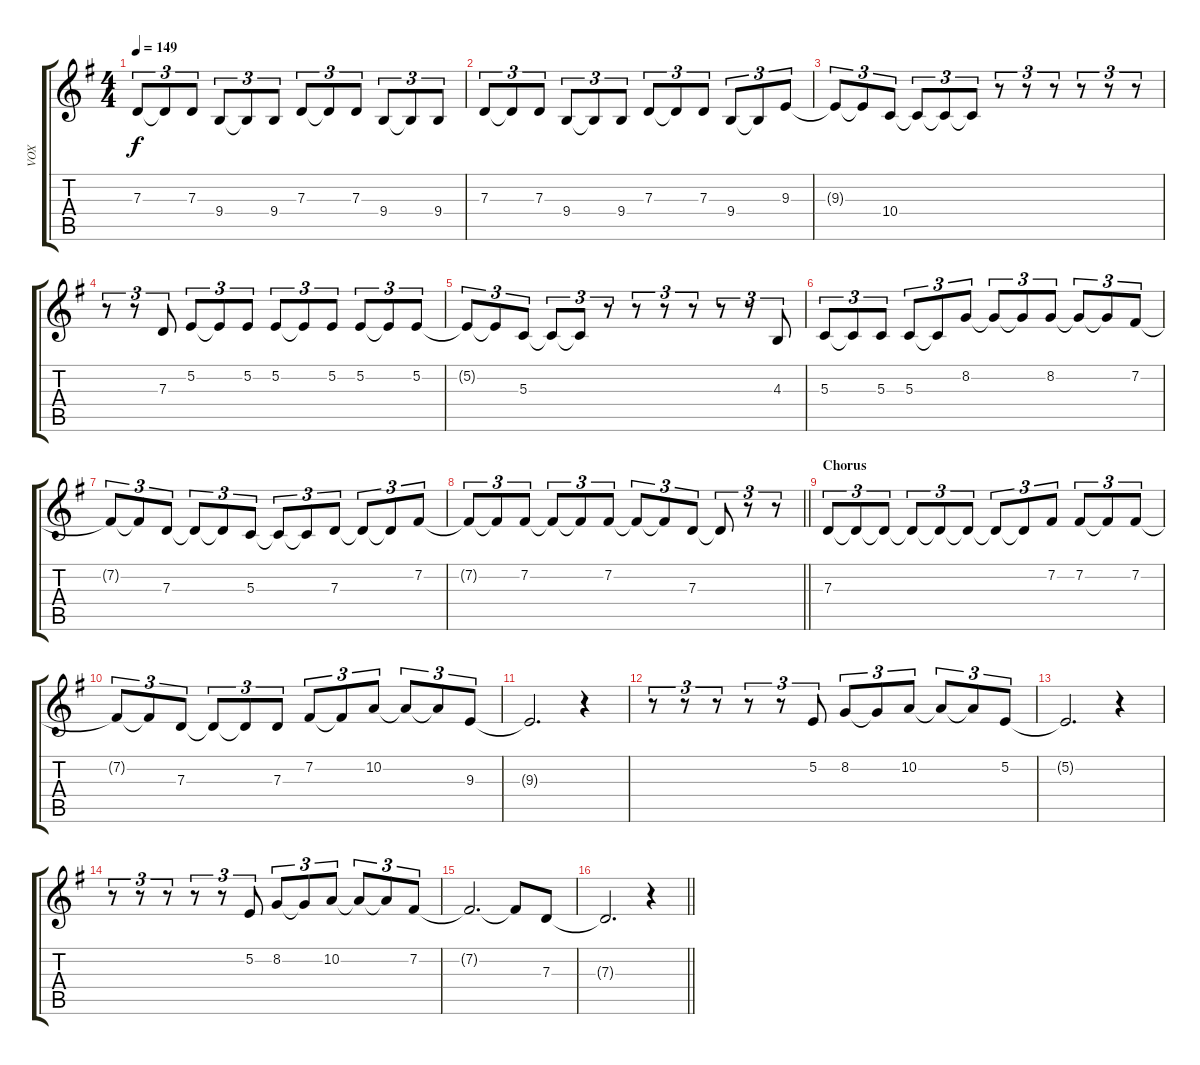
\track ("VOX" "VOX") {instrument tenorsax}
\staff {score tabs}
\tuning (E4 B3 G3 D3 A2 E2) {hide}
\ts (4 4)
\tempo 149
\clef g2
\ks g
7.3.8{tu (3 2) dy f} 7.3{t}.8{tu (3 2)} 7.3.8{tu (3 2)} 9.4.8{tu (3 2)} 9.4{t}.8{tu (3 2)} 9.4.8{tu (3 2)} 7.3.8{tu (3 2)} 7.3{t}.8{tu (3 2)} 7.3.8{tu (3 2)} 9.4.8{tu (3 2)} 9.4{t}.8{tu (3 2)} 9.4.8{tu (3 2)} |
7.3.8{tu (3 2)} 7.3{t}.8{tu (3 2)} 7.3.8{tu (3 2)} 9.4.8{tu (3 2)} 9.4{t}.8{tu (3 2)} 9.4.8{tu (3 2)} 7.3.8{tu (3 2)} 7.3{t}.8{tu (3 2)} 7.3.8{tu (3 2)} 9.4.8{tu (3 2)} 9.4{t}.8{tu (3 2)} 9.3.8{tu (3 2)} |
9.3{t}.8{tu (3 2)} 9.3{t}.8{tu (3 2)} 10.4.8{tu (3 2)} 10.4{t}.8{tu (3 2)} 10.4{t}.8{tu (3 2)} 10.4{t}.8{tu (3 2)} r.8{tu (3 2)} r.8{tu (3 2)} r.8{tu (3 2)} r.8{tu (3 2)} r.8{tu (3 2)} r.8{tu (3 2)} |
r.8{tu (3 2)} r.8{tu (3 2)} 7.3.8{tu (3 2)} 5.2.8{tu (3 2)} 5.2{t}.8{tu (3 2)} 5.2.8{tu (3 2)} 5.2.8{tu (3 2)} 5.2{t}.8{tu (3 2)} 5.2.8{tu (3 2)} 5.2.8{tu (3 2)} 5.2{t}.8{tu (3 2)} 5.2.8{tu (3 2)} |
5.2{t}.8{tu (3 2)} 5.2{t}.8{tu (3 2)} 5.3.8{tu (3 2)} 5.3{t}.8{tu (3 2)} 5.3{t}.8{tu (3 2)} r.8{tu (3 2)} r.8{tu (3 2)} r.8{tu (3 2)} r.8{tu (3 2)} r.8{tu (3 2)} r.8{tu (3 2)} 4.3.8{tu (3 2)} |
5.3.8{tu (3 2)} 5.3{t}.8{tu (3 2)} 5.3.8{tu (3 2)} 5.3.8{tu (3 2)} 5.3{t}.8{tu (3 2)} 8.2.8{tu (3 2)} 8.2{t}.8{tu (3 2)} 8.2{t}.8{tu (3 2)} 8.2.8{tu (3 2)} 8.2{t}.8{tu (3 2)} 8.2{t}.8{tu (3 2)} 7.2.8{tu (3 2)} |
7.2{t}.8{tu (3 2)} 7.2{t}.8{tu (3 2)} 7.3.8{tu (3 2)} 7.3{t}.8{tu (3 2)} 7.3{t}.8{tu (3 2)} 5.3.8{tu (3 2)} 5.3{t}.8{tu (3 2)} 5.3{t}.8{tu (3 2)} 7.3.8{tu (3 2)} 7.3{t}.8{tu (3 2)} 7.3{t}.8{tu (3 2)} 7.2.8{tu (3 2)} |
\barLineRight lightlight
7.2{t}.8{tu (3 2)} 7.2{t}.8{tu (3 2)} 7.2.8{tu (3 2)} 7.2{t}.8{tu (3 2)} 7.2{t}.8{tu (3 2)} 7.2.8{tu (3 2)} 7.2{t}.8{tu (3 2)} 7.2{t}.8{tu (3 2)} 7.3.8{tu (3 2)} 7.3{t}.8{tu (3 2)} r.8{tu (3 2)} r.8{tu (3 2)} |
\section ("" "Chorus")
7.3.8{tu (3 2)} 7.3{t}.8{tu (3 2)} 7.3{t}.8{tu (3 2)} 7.3{t}.8{tu (3 2)} 7.3{t}.8{tu (3 2)} 7.3{t}.8{tu (3 2)} 7.3{t}.8{tu (3 2)} 7.3{t}.8{tu (3 2)} 7.2.8{tu (3 2)} 7.2.8{tu (3 2)} 7.2{t}.8{tu (3 2)} 7.2.8{tu (3 2)} |
7.2{t}.8{tu (3 2)} 7.2{t}.8{tu (3 2)} 7.3.8{tu (3 2)} 7.3{t}.8{tu (3 2)} 7.3{t}.8{tu (3 2)} 7.3.8{tu (3 2)} 7.2.8{tu (3 2)} 7.2{t}.8{tu (3 2)} 10.2.8{tu (3 2)} 10.2{t}.8{tu (3 2)} 10.2{t}.8{tu (3 2)} 9.3.8{tu (3 2)} |
9.3{t}.2{d} r.4 |
r.8{tu (3 2)} r.8{tu (3 2)} r.8{tu (3 2)} r.8{tu (3 2)} r.8{tu (3 2)} 5.2.8{tu (3 2)} 8.2.8{tu (3 2)} 8.2{t}.8{tu (3 2)} 10.2.8{tu (3 2)} 10.2{t}.8{tu (3 2)} 10.2{t}.8{tu (3 2)} 5.2.8{tu (3 2)} |
5.2{t}.2{d} r.4 |
r.8{tu (3 2)} r.8{tu (3 2)} r.8{tu (3 2)} r.8{tu (3 2)} r.8{tu (3 2)} 5.2.8{tu (3 2)} 8.2.8{tu (3 2)} 8.2{t}.8{tu (3 2)} 10.2.8{tu (3 2)} 10.2{t}.8{tu (3 2)} 10.2{t}.8{tu (3 2)} 7.2.8{tu (3 2)} |
7.2{t}.2{d} 7.2{t}.8 7.3.8 |
\barLineRight lightlight
7.3{t}.2{d} r.4
